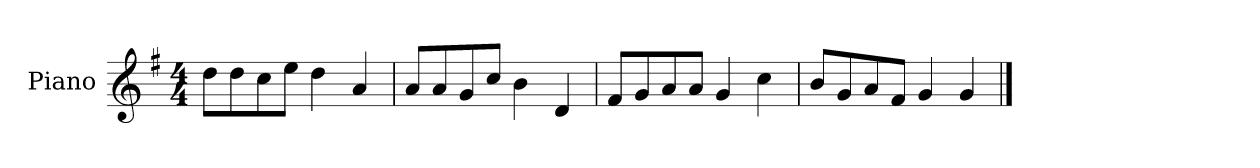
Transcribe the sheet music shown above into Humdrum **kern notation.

**kern
*part1
*staff1
*I"Piano
*I'P-no
*clefG2
*k[f#]
*M4/4
*MM90
=1
8dd\L
8dd\
8cc\
8ee\J
4dd\
4a/
=2
8a/L
8a/
8g/
8cc/J
4b\
4d/
=3
8f#/L
8g/
8a/
8a/J
4g/
4cc\
=4
8b/L
8g/
8a/
8f#/J
4g/
4g/
==
*-
